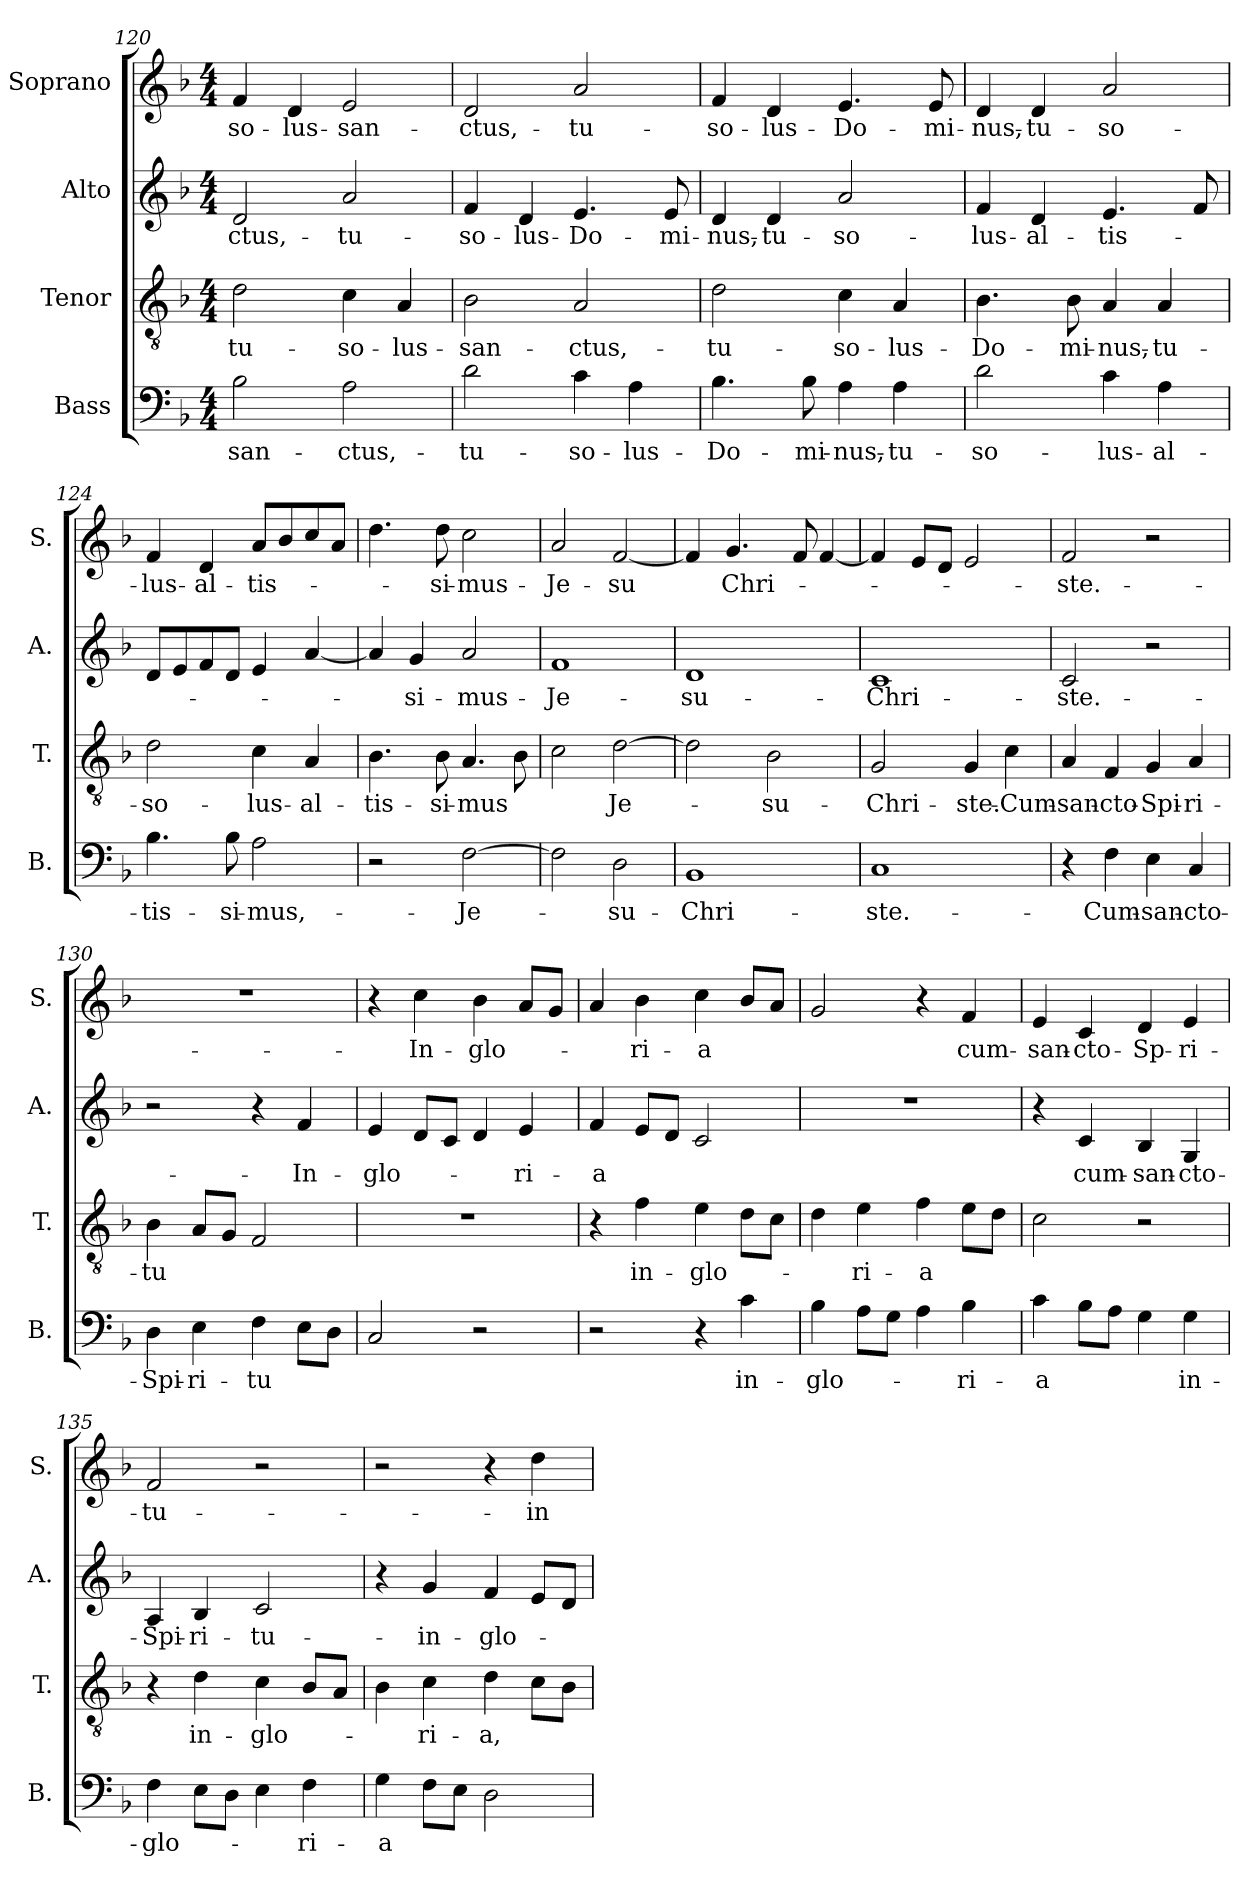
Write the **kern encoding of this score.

**kern	**text	**kern	**text	**kern	**text	**kern	**text
*part4	*part4	*part3	*part3	*part2	*part2	*part1	*part1
*staff4	*staff4	*staff3	*staff3	*staff2	*staff2	*staff1	*staff1
*I"Bass	*	*I"Tenor	*	*I"Alto	*	*I"Soprano	*
*I'B.	*	*I'T.	*	*I'A.	*	*I'S.	*
!!LO:LB:g=z
*clefF4	*	*clefGv2	*	*clefG2	*	*clefG2	*
*	*	*ITrd7c12	*	*	*	*	*
*k[b-]	*	*k[b-]	*	*k[b-]	*	*k[b-]	*
*F:	*	*F:	*	*F:	*	*F:	*
*M4/4	*	*M4/4	*	*M4/4	*	*M4/4	*
=120	=120	=120	=120	=120	=120	=120	=120
!	!LO:LY:b	!	!LO:LY:b	!	!LO:LY:b	!	!LO:LY:b
2B-\	-san-	2D\	-tu-	2d/	-ctus,-	4f/	-so-
!	!	!	!	!	!	!	!LO:LY:b
.	.	.	.	.	.	4d/	-lus-
!	!LO:LY:b	!	!LO:LY:b	!	!LO:LY:b	!	!LO:LY:b
2A\	-ctus,-	4C\	-so-	2a/	-tu-	2e/	-san-
!	!	!	!LO:LY:b	!	!	!	!
.	.	4AA/	-lus-	.	.	.	.
=121	=121	=121	=121	=121	=121	=121	=121
!	!LO:LY:b	!	!LO:LY:b	!	!LO:LY:b	!	!LO:LY:b
2d\	-tu-	2BB-\	-san-	4f/	-so-	2d/	-ctus,-
!	!	!	!	!	!LO:LY:b	!	!
.	.	.	.	4d/	-lus-	.	.
!	!LO:LY:b	!	!LO:LY:b	!	!LO:LY:b	!	!LO:LY:b
4c\	-so-	2AA/	-ctus,-	4.e/	-Do-	2a/	-tu-
!	!LO:LY:b	!	!	!	!	!	!
4A\	-lus-	.	.	.	.	.	.
!	!	!	!	!	!LO:LY:b	!	!
.	.	.	.	8e/	-mi-	.	.
=122	=122	=122	=122	=122	=122	=122	=122
!	!LO:LY:b	!	!LO:LY:b	!	!LO:LY:b	!	!LO:LY:b
4.B-\	-Do-	2D\	-tu-	4d/	-nus,-	4f/	-so-
!	!	!	!	!	!LO:LY:b	!	!LO:LY:b
.	.	.	.	4d/	-tu-	4d/	-lus-
!	!LO:LY:b	!	!	!	!	!	!
8B-\	-mi-	.	.	.	.	.	.
!	!LO:LY:b	!	!LO:LY:b	!	!LO:LY:b	!	!LO:LY:b
4A\	-nus,-	4C\	-so-	2a/	-so-	4.e/	-Do-
!	!LO:LY:b	!	!LO:LY:b	!	!	!	!
4A\	-tu-	4AA/	-lus-	.	.	.	.
!	!	!	!	!	!	!	!LO:LY:b
.	.	.	.	.	.	8e/	-mi-
=123	=123	=123	=123	=123	=123	=123	=123
!	!LO:LY:b	!	!LO:LY:b	!	!LO:LY:b	!	!LO:LY:b
2d\	-so-	4.BB-\	-Do-	4f/	-lus-	4d/	-nus,-
!	!	!	!	!	!LO:LY:b	!	!LO:LY:b
.	.	.	.	4d/	-al-	4d/	-tu-
!	!	!	!LO:LY:b	!	!	!	!
.	.	8BB-\	-mi-	.	.	.	.
!	!LO:LY:b	!	!LO:LY:b	!	!LO:LY:b	!	!LO:LY:b
4c\	-lus-	4AA/	-nus,-	4.e/	-tis-	2a/	-so-
!	!LO:LY:b	!	!LO:LY:b	!	!	!	!
4A\	-al-	4AA/	-tu-	.	.	.	.
.	.	.	.	8f/	.	.	.
=124	=124	=124	=124	=124	=124	=124	=124
!	!LO:LY:b	!	!LO:LY:b	!	!	!	!LO:LY:b
4.B-\	-tis-	2D\	-so-	8d/L	.	4f/	-lus-
.	.	.	.	8e/	.	.	.
!	!	!	!	!	!	!	!LO:LY:b
.	.	.	.	8f/	.	4d/	-al-
!	!LO:LY:b	!	!	!	!	!	!
8B-\	-si-	.	.	8d/J	.	.	.
!	!LO:LY:b	!	!LO:LY:b	!	!	!	!LO:LY:b
2A\	-mus,-	4C\	-lus-	4e/	.	8a/L	-tis-
.	.	.	.	.	.	8b-/	.
!	!	!	!LO:LY:b	!	!	!	!
.	.	4AA/	-al-	[4a/	.	8cc/	.
.	.	.	.	.	.	8a/J	.
!!LO:PB:g=z
=125	=125	=125	=125	=125	=125	=125	=125
!	!	!	!LO:LY:b	!	!	!	!
2r	.	4.BB-\	-tis-	4a/]	.	4.dd\	.
!	!	!	!	!	!LO:LY:b	!	!
.	.	.	.	4g/	-si-	.	.
!	!	!	!LO:LY:b	!	!	!	!LO:LY:b
.	.	8BB-\	-si-	.	.	8dd\	-si-
!	!LO:LY:b	!	!LO:LY:b	!	!LO:LY:b	!	!LO:LY:b
[2F\	-Je-	4.AA/	-mus	2a/	-mus-	2cc\	-mus-
.	.	8BB-\	.	.	.	.	.
=126	=126	=126	=126	=126	=126	=126	=126
!	!	!	!	!	!LO:LY:b	!	!LO:LY:b
2F\]	.	2C\	.	1f	-Je-	2a/	-Je-
!	!LO:LY:b	!	!LO:LY:b	!	!	!	!LO:LY:b
2D\	-su-	[2D\	Je-	.	.	[2f/	-su
=127	=127	=127	=127	=127	=127	=127	=127
!	!LO:LY:b	!	!	!	!LO:LY:b	!	!
1BB-	-Chri-	2D\]	.	1d	-su-	4f/]	.
!	!	!	!	!	!	!	!LO:LY:b
.	.	.	.	.	.	4.g/	Chri-
!	!	!	!LO:LY:b	!	!	!	!
.	.	2BB-\	-su-	.	.	.	.
.	.	.	.	.	.	8f/	.
.	.	.	.	.	.	[4f/	.
=128	=128	=128	=128	=128	=128	=128	=128
!	!LO:LY:b	!	!LO:LY:b	!	!LO:LY:b	!	!
1C	-ste.-	2GG/	-Chri-	1c	-Chri-	4f/]	.
.	.	.	.	.	.	8e/L	.
.	.	.	.	.	.	8d/J	.
!	!	!	!LO:LY:b	!	!	!	!
.	.	4GG/	-ste.-	.	.	2e/	.
!	!	!	!LO:LY:b	!	!	!	!
.	.	4C\	-Cum-	.	.	.	.
=129	=129	=129	=129	=129	=129	=129	=129
!	!	!	!LO:LY:b	!	!LO:LY:b	!	!LO:LY:b
4r	.	4AA/	-san-	2c/	-ste.-	2f/	-ste.-
!	!LO:LY:b	!	!LO:LY:b	!	!	!	!
4F\	-Cum-	4FF/	-cto-	.	.	.	.
!	!LO:LY:b	!	!LO:LY:b	!	!	!	!
4E\	-san-	4GG/	-Spi-	2r	.	2r	.
!	!LO:LY:b	!	!LO:LY:b	!	!	!	!
4C/	-cto-	4AA/	-ri-	.	.	.	.
=130	=130	=130	=130	=130	=130	=130	=130
!	!LO:LY:b	!	!LO:LY:b	!	!	!	!
4D\	-Spi-	4BB-\	-tu	2r	.	1r	.
!	!LO:LY:b	!	!	!	!	!	!
4E\	-ri-	8AA/L	.	.	.	.	.
.	.	8GG/J	.	.	.	.	.
!	!LO:LY:b	!	!	!	!	!	!
4F\	-tu	2FF/	.	4r	.	.	.
!	!	!	!	!	!LO:LY:b	!	!
8E\L	.	.	.	4f/	-In-	.	.
8D\J	.	.	.	.	.	.	.
!!LO:LB:g=z
=131	=131	=131	=131	=131	=131	=131	=131
!	!	!	!	!	!LO:LY:b	!	!
2C/	.	1r	.	4e/	-glo-	4r	.
!	!	!	!	!	!	!	!LO:LY:b
.	.	.	.	8d/L	.	4cc\	-In-
.	.	.	.	8c/J	.	.	.
!	!	!	!	!	!	!	!LO:LY:b
2r	.	.	.	4d/	.	4b-\	-glo-
!	!	!	!	!	!LO:LY:b	!	!
.	.	.	.	4e/	-ri-	8a/L	.
.	.	.	.	.	.	8g/J	.
=132	=132	=132	=132	=132	=132	=132	=132
!	!	!	!	!	!LO:LY:b	!	!
2r	.	4r	.	4f/	-a	4a/	.
!	!	!	!LO:LY:b	!	!	!	!LO:LY:b
.	.	4F\	in-	8e/L	.	4b-\	-ri-
.	.	.	.	8d/J	.	.	.
!	!	!	!LO:LY:b	!	!	!	!LO:LY:b
4r	.	4E\	-glo-	2c/	.	4cc\	-a
!	!LO:LY:b	!	!	!	!	!	!
4c\	in-	8D\L	.	.	.	8b-/L	.
.	.	8C\J	.	.	.	8a/J	.
=133	=133	=133	=133	=133	=133	=133	=133
!	!LO:LY:b	!	!	!	!	!	!
4B-\	-glo-	4D\	.	1r	.	2g/	.
!	!	!	!LO:LY:b	!	!	!	!
8A\L	.	4E\	-ri-	.	.	.	.
8G\J	.	.	.	.	.	.	.
!	!	!	!LO:LY:b	!	!	!	!
4A\	.	4F\	-a	.	.	4r	.
!	!LO:LY:b	!	!	!	!	!	!LO:LY:b
4B-\	-ri-	8E\L	.	.	.	4f/	cum-
.	.	8D\J	.	.	.	.	.
=134	=134	=134	=134	=134	=134	=134	=134
!	!LO:LY:b	!	!	!	!	!	!LO:LY:b
4c\	-a	2C\	.	4r	.	4e/	-san-
!	!	!	!	!	!LO:LY:b	!	!LO:LY:b
8B-\L	.	.	.	4c/	cum-	4c/	-cto-
8A\J	.	.	.	.	.	.	.
!	!	!	!	!	!LO:LY:b	!	!LO:LY:b
4G\	.	2r	.	4B-/	-san-	4d/	-Sp--
!	!LO:LY:b	!	!	!	!LO:LY:b	!	!LO:LY:b
4G\	in-	.	.	4G/	-cto-	4e/	-ri-
=135	=135	=135	=135	=135	=135	=135	=135
!	!LO:LY:b	!	!	!	!LO:LY:b	!	!LO:LY:b
4F\	-glo-	4r	.	4A/	-Spi-	2f/	-tu-
!	!	!	!LO:LY:b	!	!LO:LY:b	!	!
8E\L	.	4D\	in-	4B-/	-ri-	.	.
8D\J	.	.	.	.	.	.	.
!	!	!	!LO:LY:b	!	!LO:LY:b	!	!
4E\	.	4C\	-glo-	2c/	-tu-	2r	.
!	!LO:LY:b	!	!	!	!	!	!
4F\	-ri-	8BB-/L	.	.	.	.	.
.	.	8AA/J	.	.	.	.	.
!!LO:LB:g=z
=136	=136	=136	=136	=136	=136	=136	=136
!	!LO:LY:b	!	!	!	!	!	!
4G\	-a	4BB-\	.	4r	.	2r	.
!	!	!	!LO:LY:b	!	!LO:LY:b	!	!
8F\L	.	4C\	-ri-	4g/	-in-	.	.
8E\J	.	.	.	.	.	.	.
!	!	!	!LO:LY:b	!	!LO:LY:b	!	!
2D\	.	4D\	-a,	4f/	-glo-	4r	.
!	!	!	!	!	!	!	!LO:LY:b
.	.	8C\L	.	8e/L	.	4dd\	-in-
.	.	8BB-\J	.	8d/J	.	.	.
=	=	=	=	=	=	=	=
*-	*-	*-	*-	*-	*-	*-	*-
